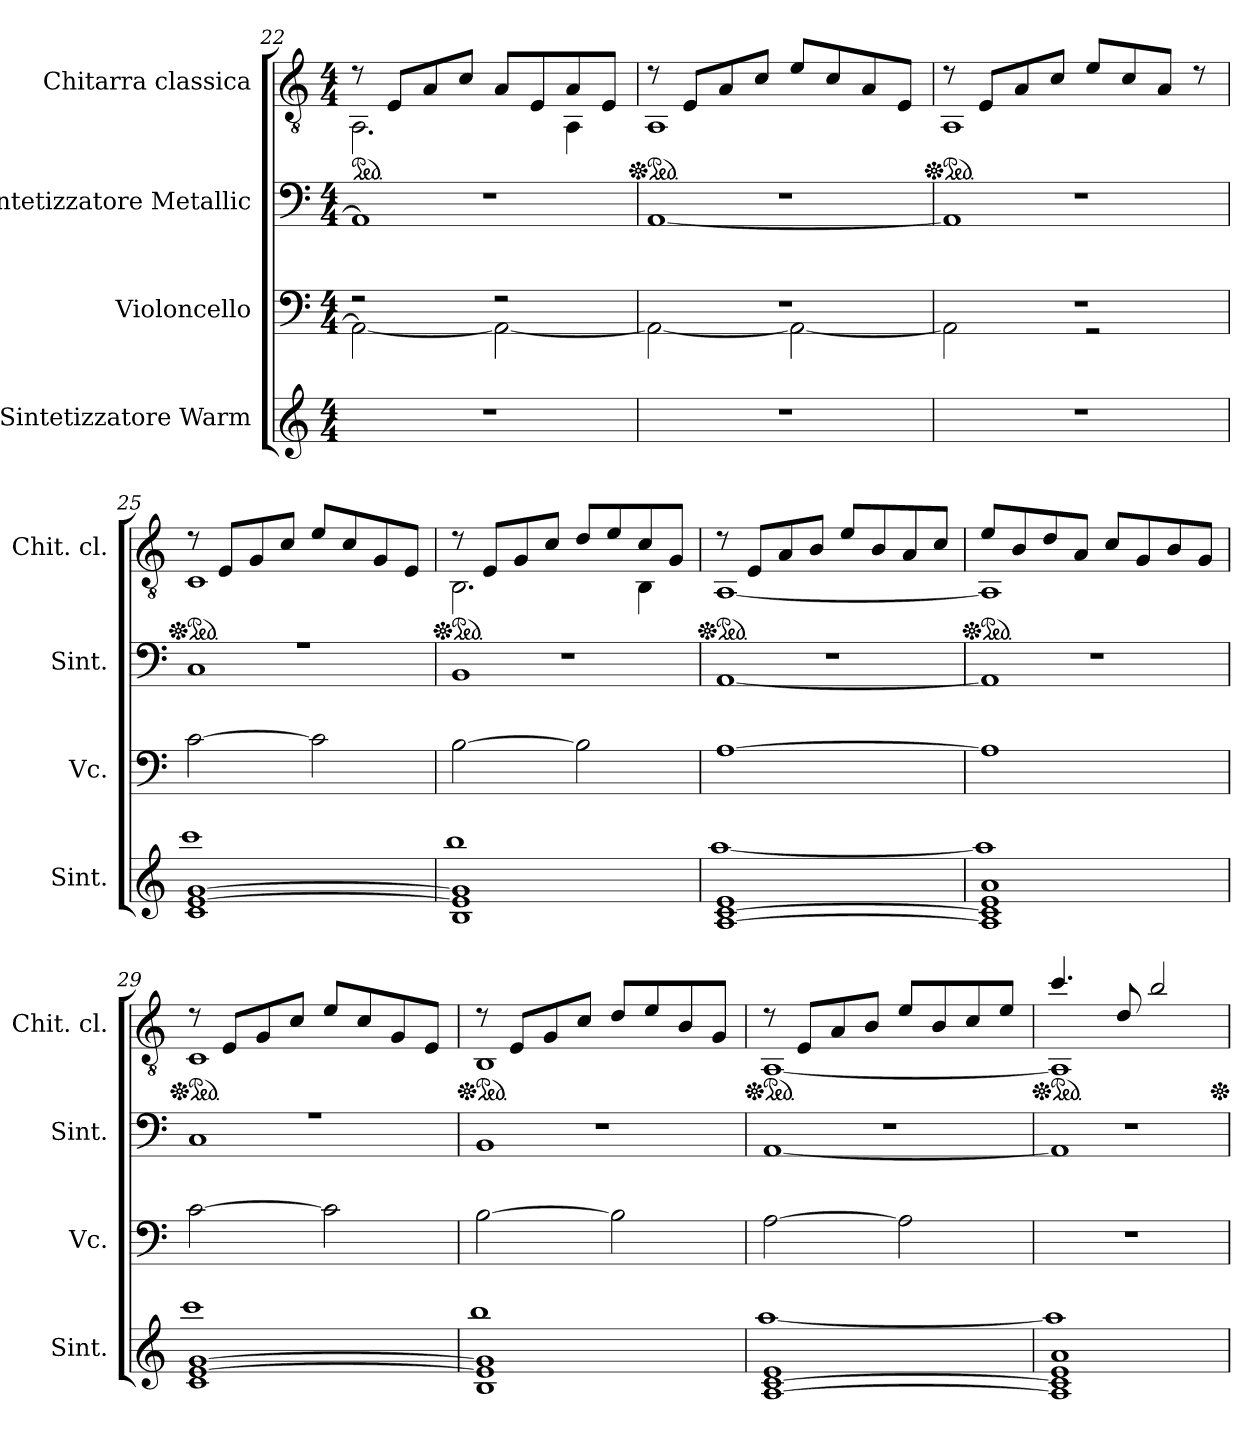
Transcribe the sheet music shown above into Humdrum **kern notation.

**kern	**kern	**kern	**kern
*part4	*part3	*part2	*part1
*staff4	*staff3	*staff2	*staff1
*I"Sintetizzatore Warm	*I"Violoncello	*I"Sintetizzatore Metallic	*I"Chitarra classica
*I'Sint.	*I'Vc.	*I'Sint.	*I'Chit. cl.
*clefG2	*clefF4	*clefF4	*clefGv2
*k[]	*k[]	*k[]	*k[]
*M4/4	*M4/4	*M4/4	*M4/4
=22	=22	=22	=22
*	*^	*^	*
*	*	*	*	*	*ped
*	*	*	*	*	*^
1r	2r	2AA\_	1r	1AA]	8r	2.AA\
.	.	.	.	.	8E/L	.
.	.	.	.	.	8A/	.
.	.	.	.	.	8c/J	.
.	2r	2AA\_	.	.	8A/L	.
.	.	.	.	.	8E/	.
.	.	.	.	.	8A/	4AA\
.	.	.	.	.	8E/J	.
=23	=23	=23	=23	=23	=23	=23
*	*	*	*	*	*Xped	*
*	*	*	*	*	*ped	*
1r	1r	2AA\_	1r	[1AA	8r	1AA
.	.	.	.	.	8E/L	.
.	.	.	.	.	8A/	.
.	.	.	.	.	8c/J	.
.	.	2AA\_	.	.	8e/L	.
.	.	.	.	.	8c/	.
.	.	.	.	.	8A/	.
.	.	.	.	.	8E/J	.
=24	=24	=24	=24	=24	=24	=24
*	*	*	*	*	*Xped	*
*	*	*	*	*	*ped	*
1r	1r	2AA\]	1r	1AA]	8r	1AA
.	.	.	.	.	8E/L	.
.	.	.	.	.	8A/	.
.	.	.	.	.	8c/J	.
.	.	2r	.	.	8e/L	.
.	.	.	.	.	8c/	.
.	.	.	.	.	8A/J	.
.	.	.	.	.	8r	.
*	*v	*v	*	*	*	*
!!LO:LB:g=z	!!
=25	=25	=25	=25	=25	=25
*^	*	*	*	*	*
*	*	*	*	*	*Xped	*
*	*	*	*	*	*ped	*
1c [1e [1g	1ccc	[2c\	1r	1C	8r	1C
.	.	.	.	.	8E/L	.
.	.	.	.	.	8G/	.
.	.	.	.	.	8c/J	.
.	.	2c\]	.	.	8e/L	.
.	.	.	.	.	8c/	.
.	.	.	.	.	8G/	.
.	.	.	.	.	8E/J	.
=26	=26	=26	=26	=26	=26	=26
*	*	*	*	*	*Xped	*
*	*	*	*	*	*ped	*
1B 1e] 1g]	1bb	[2B\	1r	1BB	8r	2.BB\
.	.	.	.	.	8E/L	.
.	.	.	.	.	8G/	.
.	.	.	.	.	8c/J	.
.	.	2B\]	.	.	8d/L	.
.	.	.	.	.	8e/	.
.	.	.	.	.	8c/	4BB\
.	.	.	.	.	8G/J	.
=27	=27	=27	=27	=27	=27	=27
*	*	*	*	*	*Xped	*
*	*	*	*	*	*ped	*
[1A [1c 1e	[1aa	[1A	1r	[1AA	8r	[1AA
.	.	.	.	.	8E/L	.
.	.	.	.	.	8A/	.
.	.	.	.	.	8B/J	.
.	.	.	.	.	8e/L	.
.	.	.	.	.	8B/	.
.	.	.	.	.	8A/	.
.	.	.	.	.	8c/J	.
=28	=28	=28	=28	=28	=28	=28
*	*	*	*	*	*Xped	*
*	*	*	*	*	*ped	*
1A] 1c] 1e 1a	1aa]	1A]	1r	1AA]	8e/L	1AA]
.	.	.	.	.	8B/	.
.	.	.	.	.	8d/	.
.	.	.	.	.	8A/J	.
.	.	.	.	.	8c/L	.
.	.	.	.	.	8G/	.
.	.	.	.	.	8B/	.
.	.	.	.	.	8G/J	.
!!LO:PB:g=z	!!
=29	=29	=29	=29	=29	=29	=29
*	*	*	*	*	*Xped	*
*	*	*	*	*	*ped	*
1c [1e [1g	1ccc	[2c\	1r	1C	8r	1C
.	.	.	.	.	8E/L	.
.	.	.	.	.	8G/	.
.	.	.	.	.	8c/J	.
.	.	2c\]	.	.	8e/L	.
.	.	.	.	.	8c/	.
.	.	.	.	.	8G/	.
.	.	.	.	.	8E/J	.
=30	=30	=30	=30	=30	=30	=30
*	*	*	*	*	*Xped	*
*	*	*	*	*	*ped	*
1B 1e] 1g]	1bb	[2B\	1r	1BB	8r	1BB
.	.	.	.	.	8E/L	.
.	.	.	.	.	8G/	.
.	.	.	.	.	8c/J	.
.	.	2B\]	.	.	8d/L	.
.	.	.	.	.	8e/	.
.	.	.	.	.	8B/	.
.	.	.	.	.	8G/J	.
=31	=31	=31	=31	=31	=31	=31
*	*	*	*	*	*Xped	*
*	*	*	*	*	*ped	*
[1A [1c 1e	[1aa	[2A\	1r	[1AA	8r	[1AA
.	.	.	.	.	8E/L	.
.	.	.	.	.	8A/	.
.	.	.	.	.	8B/J	.
.	.	2A\]	.	.	8e/L	.
.	.	.	.	.	8B/	.
.	.	.	.	.	8c/	.
.	.	.	.	.	8e/J	.
=32	=32	=32	=32	=32	=32	=32
*	*	*	*	*	*Xped	*
*	*	*	*	*	*ped	*
*	*	*	*	*	*MM115	*
1A] 1c] 1e 1a	1aa]	1r	1r	1AA]	4.cc/	1AA]
.	.	.	.	.	8d/	.
.	.	.	.	.	2b/	.
*	*	*	*v	*v	*	*
*v	*v	*	*	*v	*v
*	*	*	*Xped
=	=	=	=
*-	*-	*-	*-
